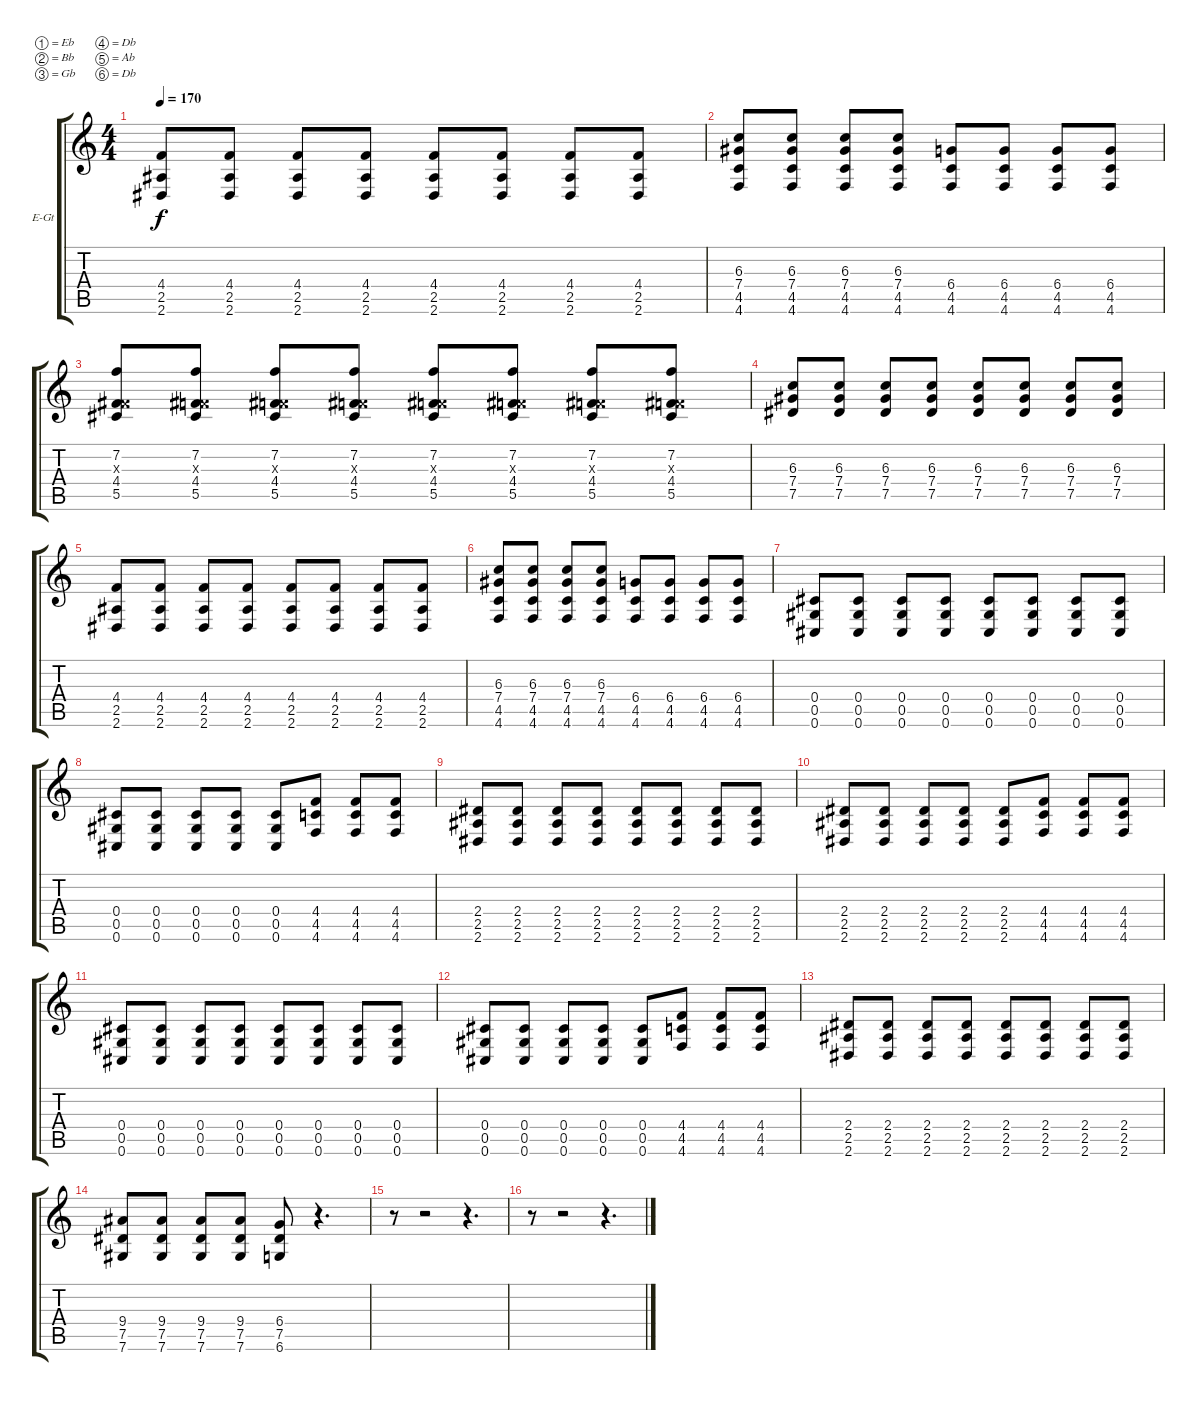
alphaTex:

\bracketExtendMode groupsimilarinstruments
\firstSystemTrackNameOrientation horizontal
\otherSystemsTrackNameOrientation horizontal
\track ("Electric Guitar" "E-Gt") {instrument distortionguitar}
\staff {score tabs}
\tuning (Eb4 Bb3 Gb3 Db3 Ab2 Db2)
\ts (4 4)
\tempo 170
\clef g2
\scale
0.333333
\ks c
(4.4 2.5 2.6).8{dy f} (4.4 2.5 2.6).8 (4.4 2.5 2.6).8 (4.4 2.5 2.6).8 (4.4 2.5 2.6).8 (4.4 2.5 2.6).8 (4.4 2.5 2.6).8 (4.4 2.5 2.6).8 |
\scale
0.333333 (7.4 4.5 4.6 6.3).8 (7.4 4.5 4.6 6.3).8 (7.4 4.5 4.6 6.3).8 (7.4 4.5 4.6 6.3).8 (6.4 4.5 4.6).8 (6.4 4.5 4.6).8 (6.4 4.5 4.6).8 (6.4 4.5 4.6).8 |
\scale
0.333333 (4.4 5.5 0.3{x} 7.2).8 (4.4 5.5 0.3{x} 7.2).8 (4.4 5.5 0.3{x} 7.2).8 (4.4 5.5 0.3{x} 7.2).8 (4.4 5.5 0.3{x} 7.2).8 (4.4 5.5 0.3{x} 7.2).8 (4.4 5.5 0.3{x} 7.2).8 (4.4 5.5 0.3{x} 7.2).8 |
\scale
0.333333 (7.4 7.5 6.3).8 (7.4 7.5 6.3).8 (7.4 7.5 6.3).8 (7.4 7.5 6.3).8 (7.4 7.5 6.3).8 (7.4 7.5 6.3).8 (7.4 7.5 6.3).8 (7.4 7.5 6.3).8 |
\scale
0.333333 (4.4 2.5 2.6).8 (4.4 2.5 2.6).8 (4.4 2.5 2.6).8 (4.4 2.5 2.6).8 (4.4 2.5 2.6).8 (4.4 2.5 2.6).8 (4.4 2.5 2.6).8 (4.4 2.5 2.6).8 |
\scale
0.333333 (7.4 4.5 4.6 6.3).8 (7.4 4.5 4.6 6.3).8 (7.4 4.5 4.6 6.3).8 (7.4 4.5 4.6 6.3).8 (6.4 4.5 4.6).8 (6.4 4.5 4.6).8 (6.4 4.5 4.6).8 (6.4 4.5 4.6).8 |
\scale
0.333333 (0.4 0.5 0.6).8 (0.4 0.5 0.6).8 (0.4 0.5 0.6).8 (0.4 0.5 0.6).8 (0.4 0.5 0.6).8 (0.4 0.5 0.6).8 (0.4 0.5 0.6).8 (0.4 0.5 0.6).8 |
\scale
0.333333 (0.4 0.5 0.6).8 (0.4 0.5 0.6).8 (0.4 0.5 0.6).8 (0.4 0.5 0.6).8 (0.4 0.5 0.6).8 (4.4 4.5 4.6).8 (4.4 4.5 4.6).8 (4.4 4.5 4.6).8 |
\scale
0.333333 (2.4 2.5 2.6).8 (2.4 2.5 2.6).8 (2.4 2.5 2.6).8 (2.4 2.5 2.6).8 (2.4 2.5 2.6).8 (2.4 2.5 2.6).8 (2.4 2.5 2.6).8 (2.4 2.5 2.6).8 |
\scale
0.333333 (2.4 2.5 2.6).8 (2.4 2.5 2.6).8 (2.4 2.5 2.6).8 (2.4 2.5 2.6).8 (2.4 2.5 2.6).8 (4.4 4.5 4.6).8 (4.4 4.5 4.6).8 (4.4 4.5 4.6).8 |
\scale
0.333333 (0.4 0.5 0.6).8 (0.4 0.5 0.6).8 (0.4 0.5 0.6).8 (0.4 0.5 0.6).8 (0.4 0.5 0.6).8 (0.4 0.5 0.6).8 (0.4 0.5 0.6).8 (0.4 0.5 0.6).8 |
\scale
0.333333 (0.4 0.5 0.6).8 (0.4 0.5 0.6).8 (0.4 0.5 0.6).8 (0.4 0.5 0.6).8 (0.4 0.5 0.6).8 (4.4 4.5 4.6).8 (4.4 4.5 4.6).8 (4.4 4.5 4.6).8 |
\scale
0.333333 (2.4 2.5 2.6).8 (2.4 2.5 2.6).8 (2.4 2.5 2.6).8 (2.4 2.5 2.6).8 (2.4 2.5 2.6).8 (2.4 2.5 2.6).8 (2.4 2.5 2.6).8 (2.4 2.5 2.6).8 |
\scale
0.333333 (9.4 7.5 7.6).8 (9.4 7.5 7.6).8 (9.4 7.5 7.6).8 (9.4 7.5 7.6).8 (6.4 7.5 6.6).8 r.4{d} |
\scale
0.333333 r.8 r.2 r.4{d} |
\scale
0.333333 r.8 r.2 r.4{d}
